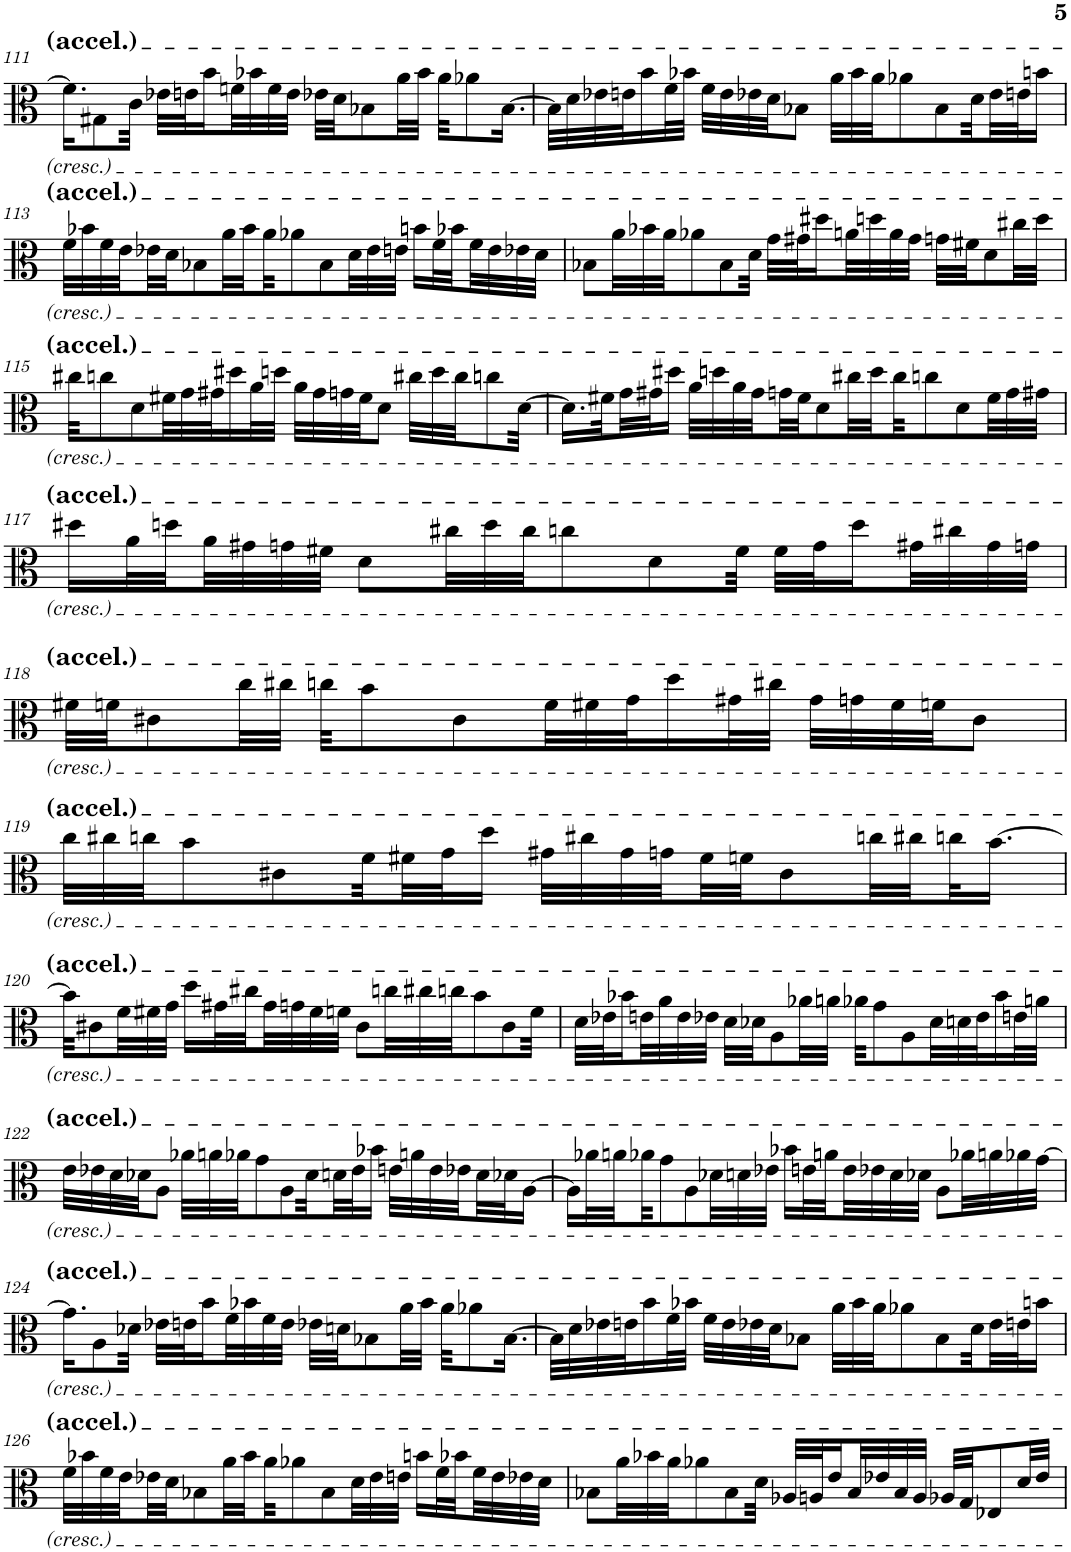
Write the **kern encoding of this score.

**kern
*part1
*staff1
*I"Viola
*I'Vla.
!!LO:PB:g=z
*clefC3
*k[]
*M4/4
=111
16.f#\KL]
8G#X\
32c\Jkk
32e-X\LLL
32en\J
16b\
32fn\L
32b-X\
32f\
32e\JJJ
32e-X\LLL
32d\JJ
8B-X\
32a\LL
32b-\JJJ
32a\KKL
8a-X\
[16.B-\Jk
=112
32B-\LLL]
32d\
32e-X\
32en\J
16b\
32f\L
32b-X\JJJ
32f\LLL
32e\
32e-X\
32d\JJ
8B-X\J
32a\LLL
32b-\
32a\JJ
8a-X\
8B-\
32d\LL
32e-\
32en\J
16bn\JJ
!!LO:LB:g=z
=113
32f\LLL
32b-X\
32f\
32e\
32e-X\
32d\JJ
8B-X\
32a\LL
32b-\
32a\JJ
8a-X\
8B-\
32d\LL
32e-\
32en\JJJ
16bn\LL
32f\L
32b-X\
32f\
32e\
32e-X\
32d\JJJ
=114
8B-X\L
32a\LL
32b-X\
32a\JJ
8a-X\
8B-\
32d\Jkk
32g\LLL
32g#X\J
16dd#X\
32an\L
32ddn\
32a\
32g#\JJJ
32gn\LLL
32f#X\JJ
8d\
32cc#X\LL
32dd\JJJ
!!LO:LB:g=z
=115
32cc#X\KKL
8ccn\
8d\
32f#X\LL
32g\
32g#X\J
16dd#X\
32a\L
32ddn\JJJ
32a\LLL
32g#\
32gn\
32f#\JJ
8d\J
32cc#X\LLL
32dd\
32cc#\JJ
8ccn\
[32d\Jkk
=116
16.d\LL]
32f#X\L
32g\
32g#X\J
16dd#X\JJ
32a\LLL
32ddn\
32a\
32g#\
32gn\
32f#\JJ
8d\
32cc#X\LL
32dd\
32cc#\JJ
8ccn\
8d\
32f#\LL
32g\
32g#X\JJJ
!!LO:LB:g=z
=117
16dd#X\LL
32a\L
32ddn\
32a\
32g#X\
32gn\
32f#X\JJJ
8d\L
32cc#X\LL
32dd\
32cc#\JJ
8ccn\
8d\
32f#\Jkk
32f#\LLL
32g\J
16dd\
32g#X\L
32cc#X\
32g#\
32gn\JJJ
!!LO:LB:g=z
=118
32f#X\LLL
32fn\JJ
8c#X\
32cc\LL
32cc#X\JJJ
32ccn\KKL
8b\
8c#\
32f\LL
32f#X\
32g\J
16dd\
32g#X\L
32cc#X\JJJ
32g#\LLL
32gn\
32f#\
32fn\JJ
8c#\J
!!LO:LB:g=z
=119
32cc\LLL
32cc#X\
32ccn\JJ
8b\
8c#X\
32f\LL
32f#X\
32g\J
16dd\JJ
32g#X\LLL
32cc#X\
32g#\
32gn\
32f#\
32fn\JJ
8c#\
32ccn\LL
32cc#X\
32ccn\J
[16.b\JJ
!!LO:LB:g=z
=120
32b\KKL]
8c#X\
32f\LL
32f#X\
32g\JJJ
16dd\LL
32g#X\L
32cc#X\
32g#\
32gn\
32f#\
32fn\JJJ
8c#\L
32ccn\LL
32cc#X\
32ccn\JJ
8b\
8c#\
32f\Jkk
=121
32d\LLL
32e-X\J
16b-X\
32en\L
32a\
32e\
32e-X\JJJ
32d\LLL
32d-X\JJ
8A\
32a-X\LL
32an\JJJ
32a-X\KKL
8g\
8A\
32d-\LL
32dn\
32e-\J
16b-\
32en\L
32an\JJJ
!!LO:LB:g=z
=122
32e\LLL
32e-X\
32d\
32d-X\JJ
8A\J
32a-X\LLL
32an\
32a-X\JJ
8g\
8A\
32d-\LL
32dn\
32e-\J
16b-X\JJ
32en\LLL
32an\
32e\
32e-X\
32d\
32d-X\J
[16A\JJ
=123
16A\LL]
32a-X\L
32an\
32a-X\JJ
8g\
8A\
32d-X\LL
32dn\
32e-X\JJJ
16b-X\LL
32en\L
32an\
32e\
32e-X\
32d\
32d-X\JJJ
8A\L
32a-X\LL
32an\
32a-X\
[32g\JJJ
!!LO:LB:g=z
=124
16.g\KL]
8A\
32d-X\Jkk
32e-X\LLL
32en\J
16b\
32f\L
32b-X\
32f\
32e\JJJ
32e-X\LLL
32dn\JJ
8B-X\
32a\LL
32b-\JJJ
32a\KKL
8a-X\
[16.B-\Jk
=125
32B-\LLL]
32d\
32e-X\
32en\J
16b\
32f\L
32b-X\JJJ
32f\LLL
32e\
32e-X\
32d\JJ
8B-X\J
32a\LLL
32b-\
32a\JJ
8a-X\
8B-\
32d\LL
32e-\
32en\J
16bn\JJ
!!LO:LB:g=z
=126
32f\LLL
32b-X\
32f\
32e\
32e-X\
32d\JJ
8B-X\
32a\LL
32b-\
32a\JJ
8a-X\
8B-\
32d\LL
32e-\
32en\JJJ
16bn\LL
32f\L
32b-X\
32f\
32e\
32e-X\
32d\JJJ
=127
8B-X\L
32a\LL
32b-X\
32a\JJ
8a-X\
8B-\
32d\Jkk
32A-X/LLL
32An/J
16e/
32B-/L
32e-X/
32B-/
32A/JJJ
32A-X/LLL
32G/JJ
8E-X/
32d/LL
32e-/JJJ
=
*-
